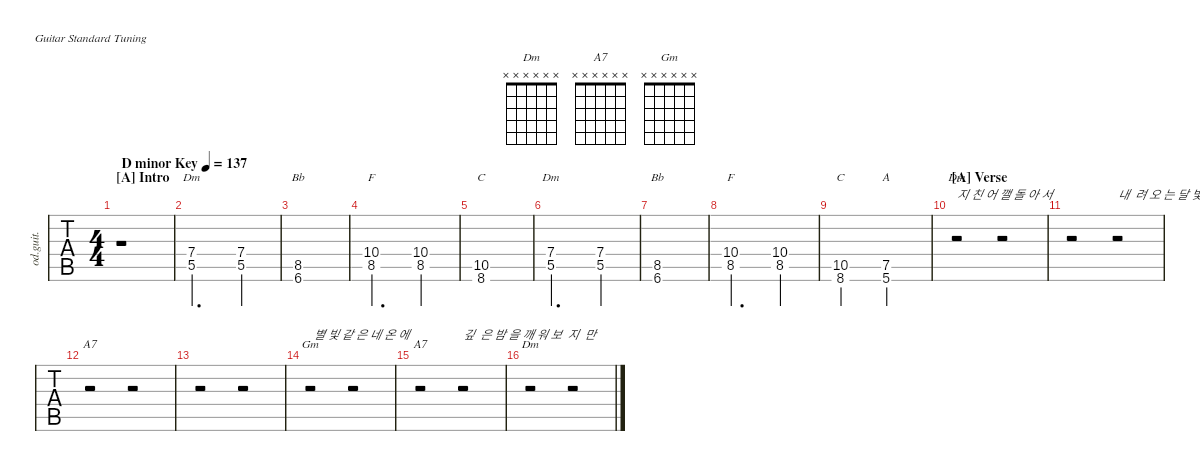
\defaultSystemsLayout 4
\hideDynamics
\bracketExtendMode nobrackets
\track ("Guitar3" "od.guit.") {instrument overdrivenguitar}
\staff {tabs}
\tuning (E4 B3 G3 D3 A2 E2)
\chord ("Dm" x x x 7 5 x) {firstfret 5 showdiagram false showfingering false}
\chord ("Bb" x x x x 8 6) {firstfret 6 showdiagram false showfingering false}
\chord ("F" x x x 10 8 x) {firstfret 8 showdiagram false showfingering false}
\chord ("C" x x x x 10 8) {firstfret 8 showdiagram false showfingering false}
\chord ("A" x x x x 7 5) {firstfret 5 showdiagram false showfingering false}
\chord ("Dm" x x x x x x)
\chord ("A7" x x x x x x)
\chord ("Gm" x x x x x x)
\ts (4 4)
\section ("A" "Intro")
\tempo (137 "D minor Key")
\clef g2
\ks f
r.1{dy mf instrument overdrivenguitar} |
(7.4{acc forcenatural} 5.5{acc forcenatural}).2{d ch "Dm"} (7.4{acc forcenatural} 5.5{acc forcenatural}).4 |
(8.5{acc forcenatural} 6.6{acc b}).1{ch "Bb"} |
(8.5{acc forcenatural} 10.4{acc forcenatural}).2{d ch "F"} (10.4{acc forcenatural} 8.5{acc forcenatural}).4 |
(10.5{acc forcenatural} 8.6{acc forcenatural}).1{ch "C"} |
(7.4{acc forcenatural} 5.5{acc forcenatural}).2{d ch "Dm"} (7.4{acc forcenatural} 5.5{acc forcenatural}).4 |
(8.5{acc forcenatural} 6.6{acc b}).1{ch "Bb"} |
(8.5{acc forcenatural} 10.4{acc forcenatural}).2{d ch "F"} (10.4{acc forcenatural} 8.5{acc forcenatural}).4 |
(10.5{acc forcenatural} 8.6{acc forcenatural}).2{ch "C"} (7.5{acc forcenatural} 5.6{acc forcenatural}).2{ch "A"} |
\section ("A" "Verse")
r.2{ch "Dm" txt "지 친 어 깰 돌 아 서"} r.2 |
r.2 r.2{txt "내  려 오 는 달 빛 을  본  다"} |
r.2{ch "A7"} r.2 |
r.2 r.2 |
r.2{ch "Gm" txt " 별 빛 같 은 네 온 에"} r.2 |
r.2{ch "A7"} r.2{txt "깊  은 밤 을 깨 워 보  지  만"} |
r.2{ch "Dm"} r.2
